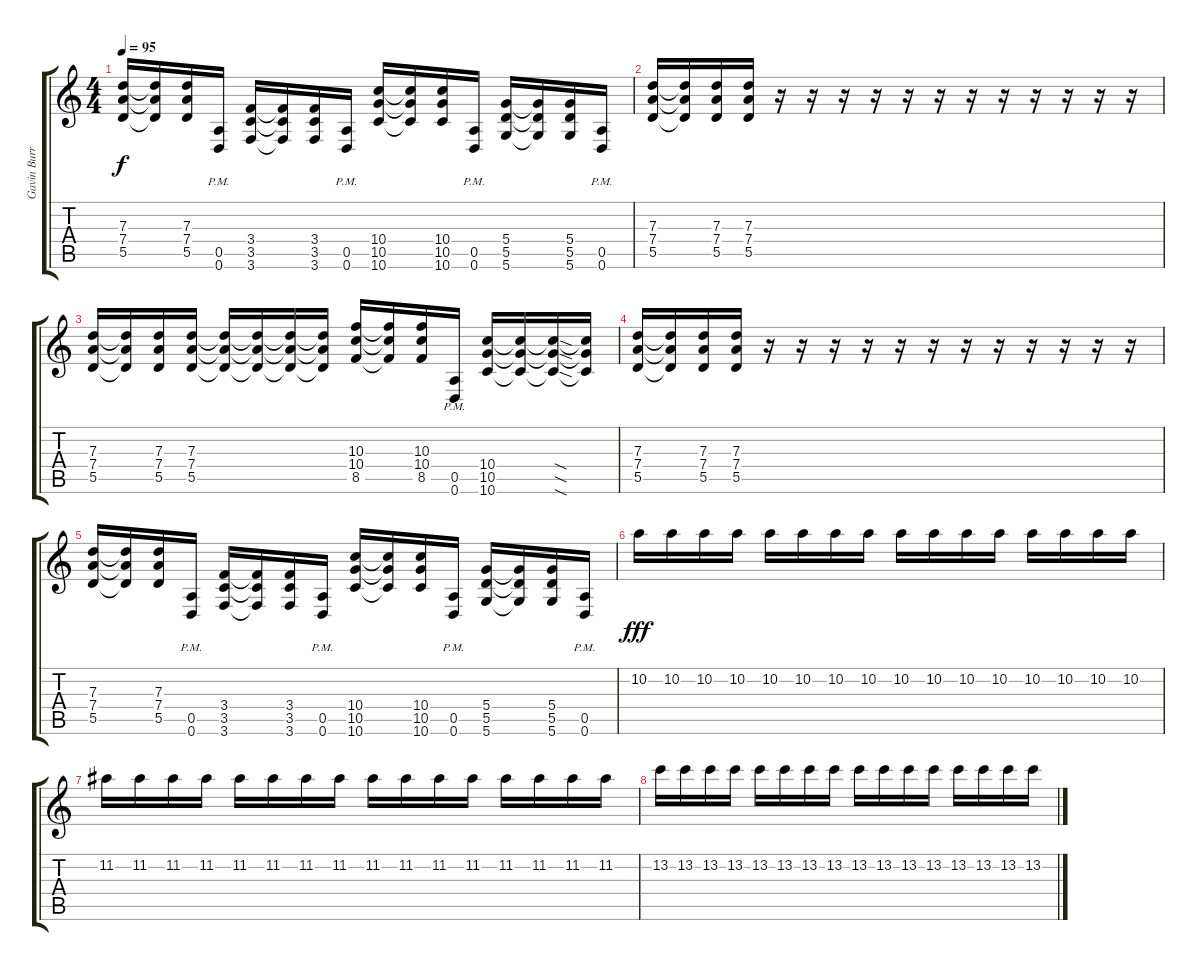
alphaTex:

\track ("Gavin Burrough" "Gavin Burr") {instrument distortionguitar}
\staff {score tabs}
\tuning (E4 B3 G3 D3 A2 D2) {hide}
\ts (4 4)
\tempo 95
\clef g2
\ks c
(7.3 7.4 5.5).16{dy f} (7.3{t} 7.4{t} 5.5{t}).16 (7.3 7.4 5.5).16 (0.5{pm} 0.6{pm}).16 (3.4 3.5 3.6).16 (3.4{t} 3.5{t} 3.6{t}).16 (3.4 3.5 3.6).16 (0.5{pm} 0.6{pm}).16 (10.4 10.5 10.6).16 (10.4{t} 10.5{t} 10.6{t}).16 (10.4 10.5 10.6).16 (0.5{pm} 0.6{pm}).16 (5.4 5.5 5.6).16 (5.4{t} 5.5{t} 5.6{t}).16 (5.4 5.5 5.6).16 (0.5{pm} 0.6{pm}).16 |
(7.3 7.4 5.5).16 (7.3{t} 7.4{t} 5.5{t}).16 (7.3 7.4 5.5).16 (7.3 7.4 5.5).16 r.16 r.16 r.16 r.16 r.16 r.16 r.16 r.16 r.16 r.16 r.16 r.16 |
(7.3 7.4 5.5).16 (7.3{t} 7.4{t} 5.5{t}).16 (7.3 7.4 5.5).16 (7.3 7.4 5.5).16 (7.3{t} 7.4{t} 5.5{t}).16 (7.3{t} 7.4{t} 5.5{t}).16 (7.3{t} 7.4{t} 5.5{t}).16 (7.3{t} 7.4{t} 5.5{t}).16 (10.3 10.4 8.5).16 (10.3{t} 10.4{t} 8.5{t}).16 (10.3 10.4 8.5).16 (0.5{pm} 0.6{pm}).16 (10.4 10.5 10.6).16 (10.4{t} 10.5{t} 10.6{t}).16 (10.4{sod t} 10.5{sod t} 10.6{sod t}).16 (10.4{t} 10.5{t} 10.6{t}).16 |
(7.3 7.4 5.5).16 (7.3{t} 7.4{t} 5.5{t}).16 (7.3 7.4 5.5).16 (7.3 7.4 5.5).16 r.16 r.16 r.16 r.16 r.16 r.16 r.16 r.16 r.16 r.16 r.16 r.16 |
(7.3 7.4 5.5).16 (7.3{t} 7.4{t} 5.5{t}).16 (7.3 7.4 5.5).16 (0.5{pm} 0.6{pm}).16 (3.4 3.5 3.6).16 (3.4{t} 3.5{t} 3.6{t}).16 (3.4 3.5 3.6).16 (0.5{pm} 0.6{pm}).16 (10.4 10.5 10.6).16 (10.4{t} 10.5{t} 10.6{t}).16 (10.4 10.5 10.6).16 (0.5{pm} 0.6{pm}).16 (5.4 5.5 5.6).16 (5.4{t} 5.5{t} 5.6{t}).16 (5.4 5.5 5.6).16 (0.5{pm} 0.6{pm}).16 |
10.2.16{dy fff} 10.2.16 10.2.16 10.2.16 10.2.16 10.2.16 10.2.16 10.2.16 10.2.16 10.2.16 10.2.16 10.2.16 10.2.16 10.2.16 10.2.16 10.2.16 |
11.2.16 11.2.16 11.2.16 11.2.16 11.2.16 11.2.16 11.2.16 11.2.16 11.2.16 11.2.16 11.2.16 11.2.16 11.2.16 11.2.16 11.2.16 11.2.16 |
13.2.16 13.2.16 13.2.16 13.2.16 13.2.16 13.2.16 13.2.16 13.2.16 13.2.16 13.2.16 13.2.16 13.2.16 13.2.16 13.2.16 13.2.16 13.2.16
